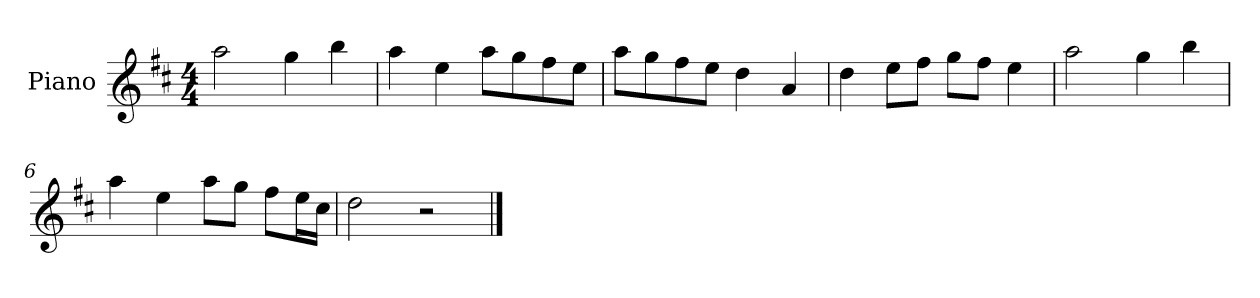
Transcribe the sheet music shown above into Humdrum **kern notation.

**kern
*part1
*staff1
*I"Piano
*I'P-no
*clefG2
*k[f#c#]
*M4/4
*MM90
=1
2aa\
4gg\
4bb\
=2
4aa\
4ee\
8aa\L
8gg\
8ff#\
8ee\J
=3
8aa\L
8gg\
8ff#\
8ee\J
4dd\
4a/
=4
4dd\
8ee\L
8ff#\J
8gg\L
8ff#\J
4ee\
=5
2aa\
4gg\
4bb\
=6
4aa\
4ee\
8aa\L
8gg\J
8ff#\L
16ee\L
16cc#\JJ
=7
2dd\
2r
==
*-
